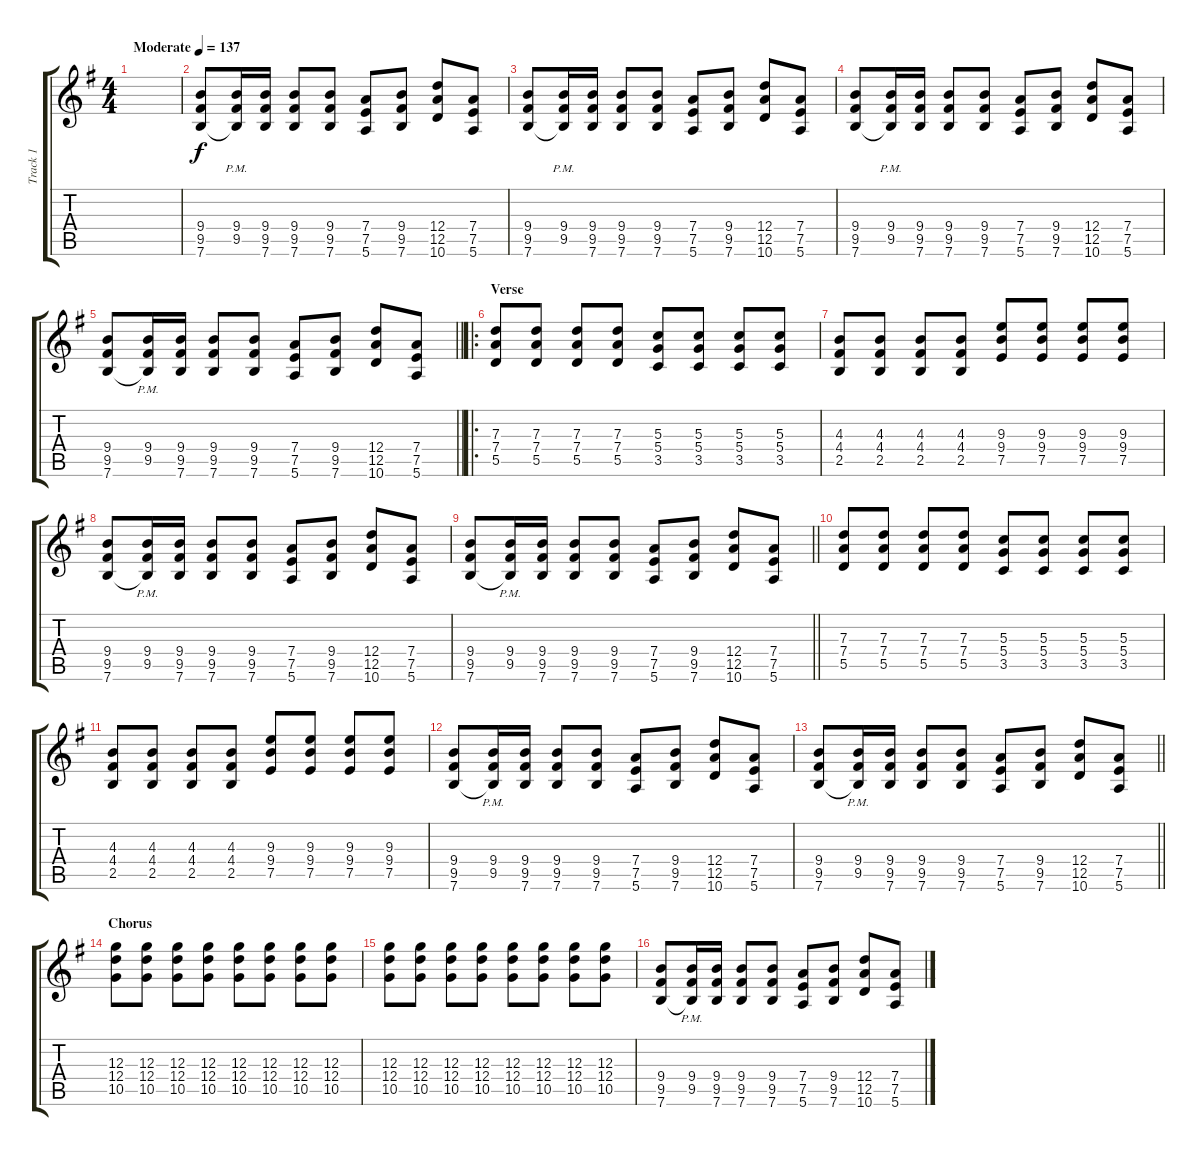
\track ("Track 1" "Track 1") {instrument overdrivenguitar}
\staff {score tabs}
\tuning (E4 B3 G3 D3 A2 E2) {hide}
\ts (4 4)
\tempo (137 "Moderate")
\clef g2
\ks g
|
(9.4 9.5 7.6).8 (9.4{pm} 9.5{pm} 7.6{t}).16 (9.4 9.5 7.6).16 (9.4 9.5 7.6).8 (9.4 9.5 7.6).8 (7.4 7.5 5.6).8 (9.4 9.5 7.6).8 (12.4 12.5 10.6).8 (7.4 7.5 5.6).8 |
(9.4 9.5 7.6).8 (9.4{pm} 9.5{pm} 7.6{t}).16 (9.4 9.5 7.6).16 (9.4 9.5 7.6).8 (9.4 9.5 7.6).8 (7.4 7.5 5.6).8 (9.4 9.5 7.6).8 (12.4 12.5 10.6).8 (7.4 7.5 5.6).8 |
(9.4 9.5 7.6).8 (9.4{pm} 9.5{pm} 7.6{t}).16 (9.4 9.5 7.6).16 (9.4 9.5 7.6).8 (9.4 9.5 7.6).8 (7.4 7.5 5.6).8 (9.4 9.5 7.6).8 (12.4 12.5 10.6).8 (7.4 7.5 5.6).8 |
\barLineRight lightlight
(9.4 9.5 7.6).8 (9.4{pm} 9.5{pm} 7.6{t}).16 (9.4 9.5 7.6).16 (9.4 9.5 7.6).8 (9.4 9.5 7.6).8 (7.4 7.5 5.6).8 (9.4 9.5 7.6).8 (12.4 12.5 10.6).8 (7.4 7.5 5.6).8 |
\ro
\section ("" "Verse")
(7.3 7.4 5.5).8 (7.3 7.4 5.5).8 (7.3 7.4 5.5).8 (7.3 7.4 5.5).8 (5.3 5.4 3.5).8 (5.3 5.4 3.5).8 (5.3 5.4 3.5).8 (5.3 5.4 3.5).8 |
(4.3 4.4 2.5).8 (4.3 4.4 2.5).8 (4.3 4.4 2.5).8 (4.3 4.4 2.5).8 (9.3 9.4 7.5).8 (9.3 9.4 7.5).8 (9.3 9.4 7.5).8 (9.3 9.4 7.5).8 |
(9.4 9.5 7.6).8 (9.4{pm} 9.5{pm} 7.6{t}).16 (9.4 9.5 7.6).16 (9.4 9.5 7.6).8 (9.4 9.5 7.6).8 (7.4 7.5 5.6).8 (9.4 9.5 7.6).8 (12.4 12.5 10.6).8 (7.4 7.5 5.6).8 |
\barLineRight lightlight
(9.4 9.5 7.6).8 (9.4{pm} 9.5{pm} 7.6{t}).16 (9.4 9.5 7.6).16 (9.4 9.5 7.6).8 (9.4 9.5 7.6).8 (7.4 7.5 5.6).8 (9.4 9.5 7.6).8 (12.4 12.5 10.6).8 (7.4 7.5 5.6).8 |
(7.3 7.4 5.5).8 (7.3 7.4 5.5).8 (7.3 7.4 5.5).8 (7.3 7.4 5.5).8 (5.3 5.4 3.5).8 (5.3 5.4 3.5).8 (5.3 5.4 3.5).8 (5.3 5.4 3.5).8 |
(4.3 4.4 2.5).8 (4.3 4.4 2.5).8 (4.3 4.4 2.5).8 (4.3 4.4 2.5).8 (9.3 9.4 7.5).8 (9.3 9.4 7.5).8 (9.3 9.4 7.5).8 (9.3 9.4 7.5).8 |
(9.4 9.5 7.6).8 (9.4{pm} 9.5{pm} 7.6{t}).16 (9.4 9.5 7.6).16 (9.4 9.5 7.6).8 (9.4 9.5 7.6).8 (7.4 7.5 5.6).8 (9.4 9.5 7.6).8 (12.4 12.5 10.6).8 (7.4 7.5 5.6).8 |
\barLineRight lightlight
(9.4 9.5 7.6).8 (9.4{pm} 9.5{pm} 7.6{t}).16 (9.4 9.5 7.6).16 (9.4 9.5 7.6).8 (9.4 9.5 7.6).8 (7.4 7.5 5.6).8 (9.4 9.5 7.6).8 (12.4 12.5 10.6).8 (7.4 7.5 5.6).8 |
\section ("" "Chorus")
(12.3 12.4 10.5).8 (12.3 12.4 10.5).8 (12.3 12.4 10.5).8 (12.3 12.4 10.5).8 (12.3 12.4 10.5).8 (12.3 12.4 10.5).8 (12.3 12.4 10.5).8 (12.3 12.4 10.5).8 |
(12.3 12.4 10.5).8 (12.3 12.4 10.5).8 (12.3 12.4 10.5).8 (12.3 12.4 10.5).8 (12.3 12.4 10.5).8 (12.3 12.4 10.5).8 (12.3 12.4 10.5).8 (12.3 12.4 10.5).8 |
(9.4 9.5 7.6).8 (9.4{pm} 9.5{pm} 7.6{t}).16 (9.4 9.5 7.6).16 (9.4 9.5 7.6).8 (9.4 9.5 7.6).8 (7.4 7.5 5.6).8 (9.4 9.5 7.6).8 (12.4 12.5 10.6).8 (7.4 7.5 5.6).8
